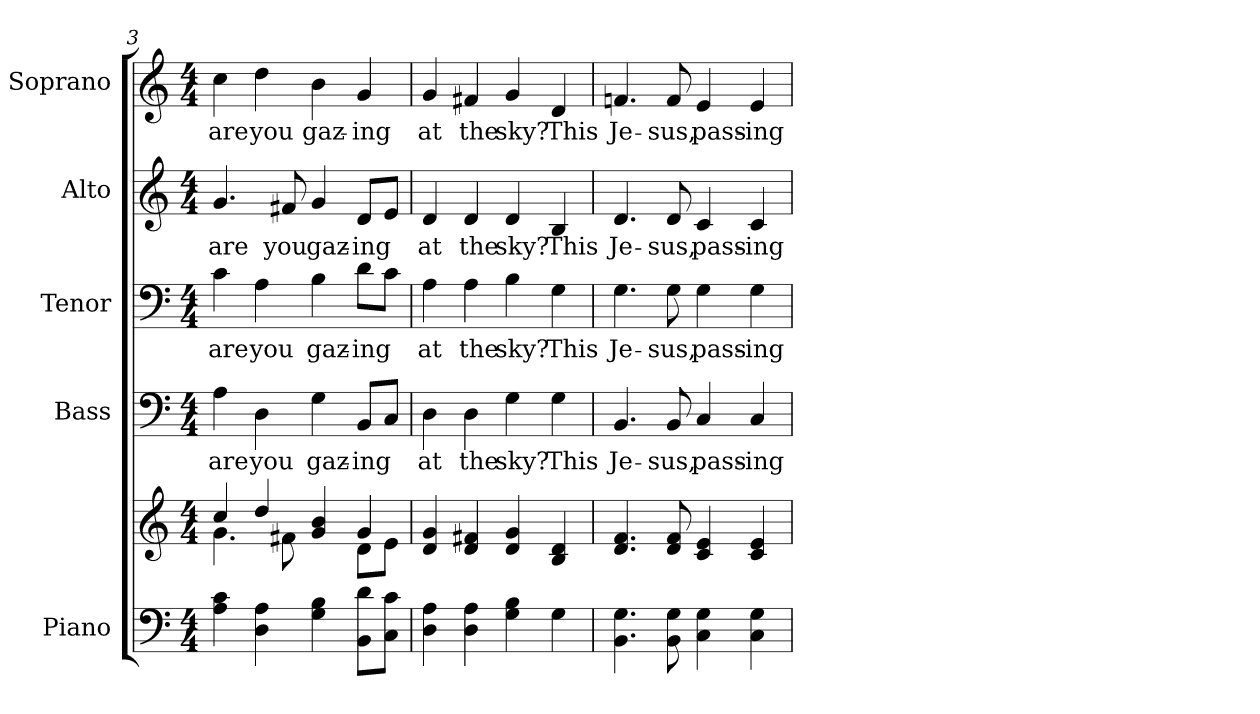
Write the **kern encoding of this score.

**kern	**kern	**kern	**text	**kern	**text	**kern	**text	**kern	**text
*part5	*part5	*part4	*part4	*part3	*part3	*part2	*part2	*part1	*part1
*staff6	*staff5	*staff4	*staff4	*staff3	*staff3	*staff2	*staff2	*staff1	*staff1
*I"Piano	*	*I"Bass	*	*I"Tenor	*	*I"Alto	*	*I"Soprano	*
*I'Pno.	*	*I'B.	*	*I'T.	*	*I'A.	*	*I'S.	*
!!LO:PB:g=z
*clefF4	*clefG2	*clefF4	*	*clefF4	*	*clefG2	*	*clefG2	*
*k[]	*k[]	*k[]	*	*k[]	*	*k[]	*	*k[]	*
*C:	*C:	*C:	*	*C:	*	*C:	*	*C:	*
*M4/4	*M4/4	*M4/4	*	*M4/4	*	*M4/4	*	*M4/4	*
=3	=3	=3	=3	=3	=3	=3	=3	=3	=3
*	*^	*	*	*	*	*	*	*	*
!	!	!	!	!LO:LY:b:color=#000000	!	!	!	!	!	!
!	!	!	!	!	!	!LO:LY:b:color=#000000	!	!	!	!
!	!	!	!	!	!	!	!	!LO:LY:b:color=#000000	!	!
!	!	!	!	!	!	!	!	!	!	!LO:LY:b:color=#000000
4Ai\ 4ci	4cci/	4.gi\	4Ai\	are	4ci\	are	4.gi/	are	4cci\	are
!	!	!	!	!LO:LY:b:color=#000000	!	!	!	!	!	!
!	!	!	!	!	!	!LO:LY:b:color=#000000	!	!	!	!
!	!	!	!	!	!	!	!	!	!	!LO:LY:b:color=#000000
4Di\ 4Ai	4ddi/	.	4Di\	you	4Ai\	you	.	.	4ddi\	you
!	!	!	!	!	!	!	!	!LO:LY:b:color=#000000	!	!
.	.	8f#Xi\	.	.	.	.	8f#Xi/	you	.	.
!	!	!	!	!LO:LY:b:color=#000000	!	!	!	!	!	!
!	!	!	!	!	!	!LO:LY:b:color=#000000	!	!	!	!
!	!	!	!	!	!	!	!	!LO:LY:b:color=#000000	!	!
!	!	!	!	!	!	!	!	!	!	!LO:LY:b:color=#000000
4Gi\ 4Bi	4gi/ 4bi	4ryy	4Gi\	gaz-	4Bi\	gaz-	4gi/	gaz-	4bi\	gaz-
!	!	!	!	!LO:LY:b:color=#000000	!	!	!	!	!	!
!	!	!	!	!	!	!LO:LY:b:color=#000000	!	!	!	!
!	!	!	!	!	!	!	!	!LO:LY:b:color=#000000	!	!
!	!	!	!	!	!	!	!	!	!	!LO:LY:b:color=#000000
8BBi\ 8diL	4gi/	8di\L	8BBi/L	-ing	8di\L	-ing	8di/L	-ing	4gi/	-ing
8Ci\ 8ciJ	.	8ei\J	8Ci/J	.	8ci\J	.	8ei/J	.	.	.
*	*v	*v	*	*	*	*	*	*	*	*
=4	=4	=4	=4	=4	=4	=4	=4	=4	=4
*	*^	*	*	*	*	*	*	*	*
!	!	!	!	!LO:LY:b:color=#000000	!	!	!	!	!	!
*	*v	*v	*	*	*	*	*	*	*	*
*	*^	*	*	*	*	*	*	*	*
!	!	!	!	!	!	!LO:LY:b:color=#000000	!	!	!	!
*	*v	*v	*	*	*	*	*	*	*	*
*	*^	*	*	*	*	*	*	*	*
!	!	!	!	!	!	!	!	!LO:LY:b:color=#000000	!	!
*	*v	*v	*	*	*	*	*	*	*	*
*	*^	*	*	*	*	*	*	*	*
!	!	!	!	!	!	!	!	!	!	!LO:LY:b:color=#000000
*	*v	*v	*	*	*	*	*	*	*	*
4Di\ 4Ai	4di/ 4gi	4Di\	at	4Ai\	at	4di/	at	4gi/	at
!	!	!	!LO:LY:b:color=#000000	!	!	!	!	!	!
!	!	!	!	!	!LO:LY:b:color=#000000	!	!	!	!
!	!	!	!	!	!	!	!LO:LY:b:color=#000000	!	!
!	!	!	!	!	!	!	!	!	!LO:LY:b:color=#000000
4Di\ 4Ai	4di/ 4f#Xi	4Di\	the	4Ai\	the	4di/	the	4f#Xi/	the
!	!	!	!LO:LY:b:color=#000000	!	!	!	!	!	!
!	!	!	!	!	!LO:LY:b:color=#000000	!	!	!	!
!	!	!	!	!	!	!	!LO:LY:b:color=#000000	!	!
!	!	!	!	!	!	!	!	!	!LO:LY:b:color=#000000
4Gi\ 4Bi	4di/ 4gi	4Gi\	sky?	4Bi\	sky?	4di/	sky?	4gi/	sky?
!	!	!	!LO:LY:b:color=#000000	!	!	!	!	!	!
!	!	!	!	!	!LO:LY:b:color=#000000	!	!	!	!
!	!	!	!	!	!	!	!LO:LY:b:color=#000000	!	!
!	!	!	!	!	!	!	!	!	!LO:LY:b:color=#000000
4Gi\	4Bi/ 4di	4Gi\	This	4Gi\	This	4Bi/	This	4di/	This
!!LO:PB:g=z
=5	=5	=5	=5	=5	=5	=5	=5	=5	=5
!	!	!	!LO:LY:b:color=#000000	!	!	!	!	!	!
!	!	!	!	!	!LO:LY:b:color=#000000	!	!	!	!
!	!	!	!	!	!	!	!LO:LY:b:color=#000000	!	!
!	!	!	!	!	!	!	!	!	!LO:LY:b:color=#000000
4.BBi\ 4.Gi	4.di/ 4.fi	4.BBi/	Je-	4.Gi\	Je-	4.di/	Je-	4.fni/	Je-
!	!	!	!LO:LY:b:color=#000000	!	!	!	!	!	!
!	!	!	!	!	!LO:LY:b:color=#000000	!	!	!	!
!	!	!	!	!	!	!	!LO:LY:b:color=#000000	!	!
!	!	!	!	!	!	!	!	!	!LO:LY:b:color=#000000
8BBi\ 8Gi	8di/ 8fi	8BBi/	-sus,	8Gi\	-sus,	8di/	-sus,	8fi/	-sus,
!	!	!	!LO:LY:b:color=#000000	!	!	!	!	!	!
!	!	!	!	!	!LO:LY:b:color=#000000	!	!	!	!
!	!	!	!	!	!	!	!LO:LY:b:color=#000000	!	!
!	!	!	!	!	!	!	!	!	!LO:LY:b:color=#000000
4Ci\ 4Gi	4ci/ 4ei	4Ci/	pass-	4Gi\	pass-	4ci/	pass-	4ei/	pass-
!	!	!	!LO:LY:b:color=#000000	!	!	!	!	!	!
!	!	!	!	!	!LO:LY:b:color=#000000	!	!	!	!
!	!	!	!	!	!	!	!LO:LY:b:color=#000000	!	!
!	!	!	!	!	!	!	!	!	!LO:LY:b:color=#000000
4Ci\ 4Gi	4ci/ 4ei	4Ci/	-ing	4Gi\	-ing	4ci/	-ing	4ei/	-ing
=	=	=	=	=	=	=	=	=	=
*-	*-	*-	*-	*-	*-	*-	*-	*-	*-
